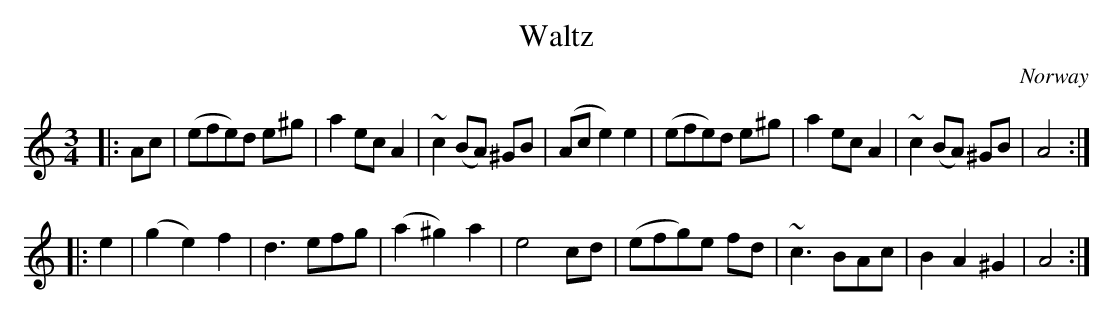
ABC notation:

X:1
T:Waltz
M:3/4
O:Norway
K:C major
|:Ac|\
(efe)d e^g| a2 ec A2| ~c2 (BA) ^GB| (Ac e2) e2|\
(efe)d e^g|a2 ec A2|~c2 (BA) ^GB|A4::
e2|\
(g2e2)f2| d3 efg| (a2^g2)a2| e4 cd| \
(efg)e fd| ~c3BAc|B2A2 ^G2|A4:|
